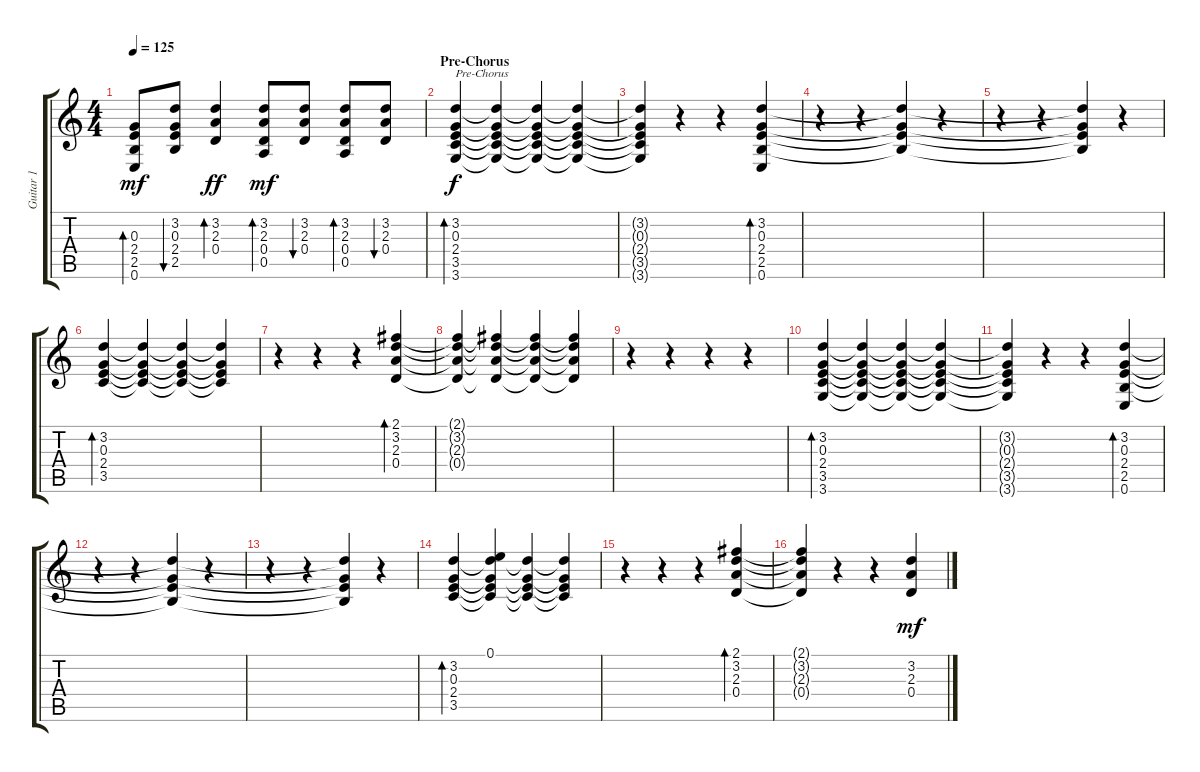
\track ("Guitar 1" "Guitar 1") {instrument acousticguitarsteel}
\staff {score tabs}
\tuning (E4 B3 G3 D3 A2 E2) {hide}
\ts (4 4)
\tempo 125
\clef g2
\ks c
(0.3 2.4 2.5 0.6).8{bd 30 dy mf volume 12 balance 8} (3.2 0.3 2.4 2.5).8{bu 30} (3.2 2.3 0.4).4{bd 60 dy ff} (3.2 2.3 0.4 0.5).8{bd 30 dy mf} (3.2 2.3 0.4).8{bu 30} (3.2 2.3 0.4 0.5).8{bd 30} (3.2 2.3 0.4).8{bu 30} |
\section ("" "Pre-Chorus")
(3.2 0.3 2.4 3.5 3.6).4{bd 30 txt "Pre-Chorus" dy f} (3.2{t} 0.3{t} 2.4{t} 3.5{t} 3.6{t}).4 (3.2{t} 0.3{t} 2.4{t} 3.5{t} 3.6{t}).4 (3.2{t} 0.3{t} 2.4{t} 3.5{t} 3.6{t}).4 |
(3.2{t} 0.3{t} 2.4{t} 3.5{t} 3.6{t}).4 r.4 r.4 (3.2 0.3 2.4 2.5 0.6).4{bd 120} |
r.4 r.4 (3.2{t} 0.3{t} 2.4{t} 2.5{t}).4 r.4 |
r.4 r.4 (3.2{t} 0.3{t} 2.4{t} 2.5{t}).4 r.4 |
(3.2 0.3 2.4 3.5).4{bd 240} (3.2{t} 0.3{t} 2.4{t} 3.5{t}).4 (3.2{t} 0.3{t} 2.4{t} 3.5{t}).4 (3.2{t} 0.3{t} 2.4{t} 3.5{t}).4 |
r.4 r.4 r.4 (2.1 3.2 2.3 0.4).4{bd 240} |
(2.1{t} 3.2{t} 2.3{t} 0.4{t}).4 (2.1{t} 3.2{t} 2.3{t} 0.4{t}).4 (2.1{t} 3.2{t} 2.3{t} 0.4{t}).4 (2.1{t} 3.2{t} 2.3{t} 0.4{t}).4 |
r.4 r.4 r.4 r.4 |
(3.2 0.3 2.4 3.5 3.6).4{bd 30} (3.2{t} 0.3{t} 2.4{t} 3.5{t} 3.6{t}).4 (3.2{t} 0.3{t} 2.4{t} 3.5{t} 3.6{t}).4 (3.2{t} 0.3{t} 2.4{t} 3.5{t} 3.6{t}).4 |
(3.2{t} 0.3{t} 2.4{t} 3.5{t} 3.6{t}).4 r.4 r.4 (3.2 0.3 2.4 2.5 0.6).4{bd 120} |
r.4 r.4 (3.2{t} 0.3{t} 2.4{t} 2.5{t}).4 r.4 |
r.4 r.4 (3.2{t} 0.3{t} 2.4{t} 2.5{t}).4 r.4 |
(3.2 0.3 2.4 3.5).4{bd 240} (0.1 3.2{t} 0.3{t} 2.4{t} 3.5{t}).4 (3.2{t} 0.3{t} 2.4{t} 3.5{t}).4 (3.2{t} 0.3{t} 2.4{t} 3.5{t}).4 |
r.4 r.4 r.4 (2.1 3.2 2.3 0.4).4{bd 120} |
(2.1{t} 3.2{t} 2.3{t} 0.4{t}).4 r.4 r.4 (3.2 2.3 0.4).4{dy mf}
